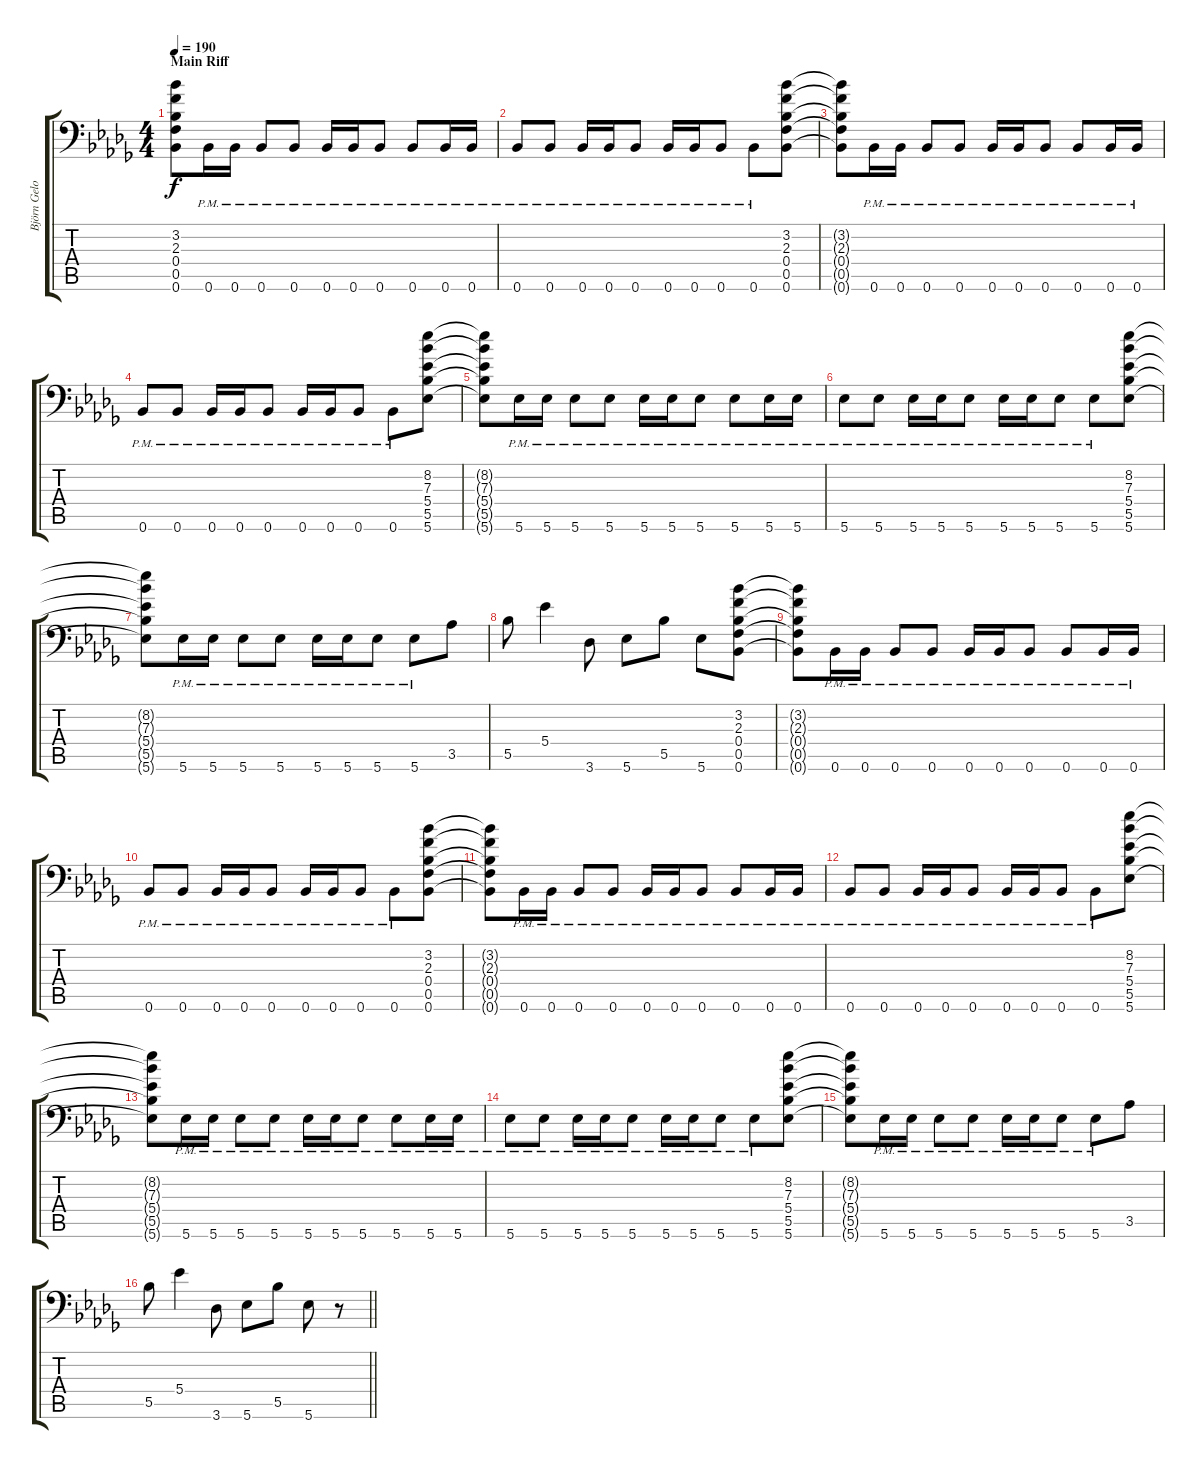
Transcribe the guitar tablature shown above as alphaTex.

\track ("Björn Gelotte" "Björn Gelo") {instrument distortionguitar}
\staff {score tabs}
\tuning (C4 G3 Eb3 Bb2 F2 Bb1) {hide}
\ts (4 4)
\section ("" "Main Riff")
\tempo 190
\clef f4
\ks db
(3.2{t} 2.3{t} 0.4{t} 0.5{t} 0.6{t}).8{dy f} 0.6{pm}.16 0.6{pm}.16 0.6{pm}.8 0.6{pm}.8 0.6{pm}.16 0.6{pm}.16 0.6{pm}.8 0.6{pm}.8 0.6{pm}.16 0.6{pm}.16 |
0.6{pm}.8 0.6{pm}.8 0.6{pm}.16 0.6{pm}.16 0.6{pm}.8 0.6{pm}.16 0.6{pm}.16 0.6{pm}.8 0.6{pm}.8 (3.2 2.3 0.4 0.5 0.6).8 |
(3.2{t} 2.3{t} 0.4{t} 0.5{t} 0.6{t}).8 0.6{pm}.16 0.6{pm}.16 0.6{pm}.8 0.6{pm}.8 0.6{pm}.16 0.6{pm}.16 0.6{pm}.8 0.6{pm}.8 0.6{pm}.16 0.6{pm}.16 |
0.6{pm}.8 0.6{pm}.8 0.6{pm}.16 0.6{pm}.16 0.6{pm}.8 0.6{pm}.16 0.6{pm}.16 0.6{pm}.8 0.6{pm}.8 (8.2 7.3 5.4 5.5 5.6).8 |
(8.2{t} 7.3{t} 5.4{t} 5.5{t} 5.6{t}).8 5.6{pm}.16 5.6{pm}.16 5.6{pm}.8 5.6{pm}.8 5.6{pm}.16 5.6{pm}.16 5.6{pm}.8 5.6{pm}.8 5.6{pm}.16 5.6{pm}.16 |
5.6{pm}.8 5.6{pm}.8 5.6{pm}.16 5.6{pm}.16 5.6{pm}.8 5.6{pm}.16 5.6{pm}.16 5.6{pm}.8 5.6{pm}.8 (8.2 7.3 5.4 5.5 5.6).8 |
(8.2{t} 7.3{t} 5.4{t} 5.5{t} 5.6{t}).8 5.6{pm}.16 5.6{pm}.16 5.6{pm}.8 5.6{pm}.8 5.6{pm}.16 5.6{pm}.16 5.6{pm}.8 5.6{pm}.8 3.5.8 |
5.5.8 5.4.4 3.6.8 5.6.8 5.5.8 5.6.8 (3.2 2.3 0.4 0.5 0.6).8 |
(3.2{t} 2.3{t} 0.4{t} 0.5{t} 0.6{t}).8 0.6{pm}.16 0.6{pm}.16 0.6{pm}.8 0.6{pm}.8 0.6{pm}.16 0.6{pm}.16 0.6{pm}.8 0.6{pm}.8 0.6{pm}.16 0.6{pm}.16 |
0.6{pm}.8 0.6{pm}.8 0.6{pm}.16 0.6{pm}.16 0.6{pm}.8 0.6{pm}.16 0.6{pm}.16 0.6{pm}.8 0.6{pm}.8 (3.2 2.3 0.4 0.5 0.6).8 |
(3.2{t} 2.3{t} 0.4{t} 0.5{t} 0.6{t}).8 0.6{pm}.16 0.6{pm}.16 0.6{pm}.8 0.6{pm}.8 0.6{pm}.16 0.6{pm}.16 0.6{pm}.8 0.6{pm}.8 0.6{pm}.16 0.6{pm}.16 |
0.6{pm}.8 0.6{pm}.8 0.6{pm}.16 0.6{pm}.16 0.6{pm}.8 0.6{pm}.16 0.6{pm}.16 0.6{pm}.8 0.6{pm}.8 (8.2 7.3 5.4 5.5 5.6).8 |
(8.2{t} 7.3{t} 5.4{t} 5.5{t} 5.6{t}).8 5.6{pm}.16 5.6{pm}.16 5.6{pm}.8 5.6{pm}.8 5.6{pm}.16 5.6{pm}.16 5.6{pm}.8 5.6{pm}.8 5.6{pm}.16 5.6{pm}.16 |
5.6{pm}.8 5.6{pm}.8 5.6{pm}.16 5.6{pm}.16 5.6{pm}.8 5.6{pm}.16 5.6{pm}.16 5.6{pm}.8 5.6{pm}.8 (8.2 7.3 5.4 5.5 5.6).8 |
(8.2{t} 7.3{t} 5.4{t} 5.5{t} 5.6{t}).8 5.6{pm}.16 5.6{pm}.16 5.6{pm}.8 5.6{pm}.8 5.6{pm}.16 5.6{pm}.16 5.6{pm}.8 5.6{pm}.8 3.5.8 |
\barLineRight lightlight
5.5.8 5.4.4 3.6.8 5.6.8 5.5.8 5.6.8 r.8
